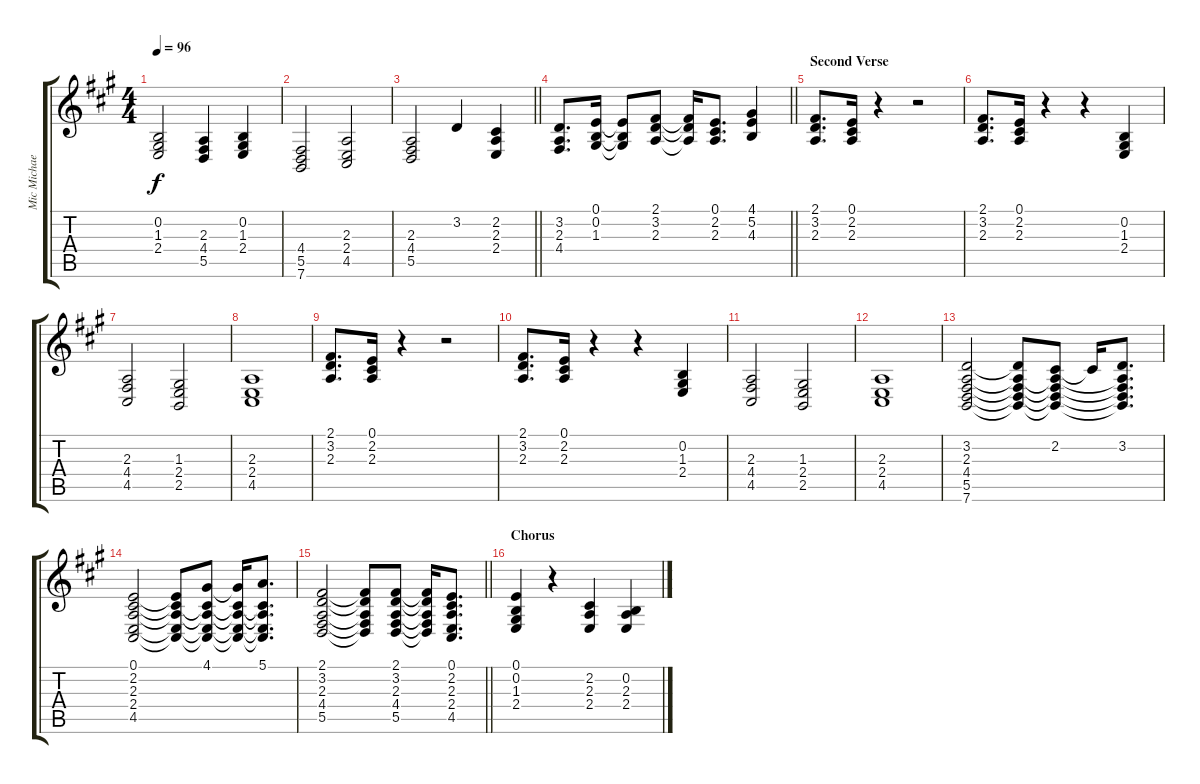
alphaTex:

\track ("Mic Michaeli" "Mic Michae") {instrument synthbrass1}
\staff {score tabs}
\tuning (E4 B3 G3 D3 A2 E2) {hide}
\ts (4 4)
\tempo 96
\clef g2
\ks a
(0.2 1.3 2.4).2{dy f} (2.3 4.4 5.5).4 (0.2 1.3 2.4).4 |
(4.4 5.5 7.6).2 (2.3 2.4 4.5).2 |
\barLineRight lightlight
(2.3 4.4 5.5).2 3.2.4 (2.2 2.3 2.4).4 |
\section ("" "")
\barLineRight lightlight
(3.2 2.3 4.4).8{d} (0.1 0.2 1.3).16 (0.1{t} 0.2{t} 1.3{t}).8 (2.1 3.2 2.3).8 (2.1{t} 3.2{t} 2.3{t}).16 (0.1 2.2 2.3).8{d} (4.1 5.2 4.3).4 |
\section ("" "Second Verse")
(2.1 3.2 2.3).8{d} (0.1 2.2 2.3).16 r.4 r.2 |
(2.1 3.2 2.3).8{d} (0.1 2.2 2.3).16 r.4 r.4 (0.2 1.3 2.4).4 |
(2.3 4.4 4.5).2 (1.3 2.4 2.5).2 |
(2.3 2.4 4.5).1 |
(2.1 3.2 2.3).8{d} (0.1 2.2 2.3).16 r.4 r.2 |
(2.1 3.2 2.3).8{d} (0.1 2.2 2.3).16 r.4 r.4 (0.2 1.3 2.4).4 |
(2.3 4.4 4.5).2 (1.3 2.4 2.5).2 |
(2.3 2.4 4.5).1 |
(3.2 2.3 4.4 5.5 7.6).2 (3.2{t} 2.3{t} 4.4{t} 5.5{t} 7.6{t}).8 (2.2 2.3{t} 4.4{t} 5.5{t} 7.6{t}).8 2.2{t}.16 (3.2 2.3{t} 4.4{t} 5.5{t} 7.6{t}).8{d} |
(0.1 2.2 2.3 2.4 4.5).2 (0.1{t} 2.2{t} 2.3{t} 2.4{t} 4.5{t}).8 (4.1 2.2{t} 2.3{t} 2.4{t} 4.5{t}).8 (4.1{t} 2.2{t} 2.3{t} 2.4{t} 4.5{t}).16 (5.1 2.2{t} 2.3{t} 2.4{t} 4.5{t}).8{d} |
\barLineRight lightlight
(2.1 3.2 2.3 4.4 5.5).2 (2.1{t} 3.2{t} 2.3{t} 4.4{t} 5.5{t}).8 (2.1 3.2 2.3 4.4 5.5).8 (2.1{t} 3.2{t} 2.3{t} 4.4{t} 5.5{t}).16 (0.1 2.2 2.3 2.4 4.5).8{d} |
\section ("" "Chorus")
(0.1 0.2 1.3 2.4).4 r.4 (2.2 2.3 2.4).4 (0.2 2.3 2.4).4
